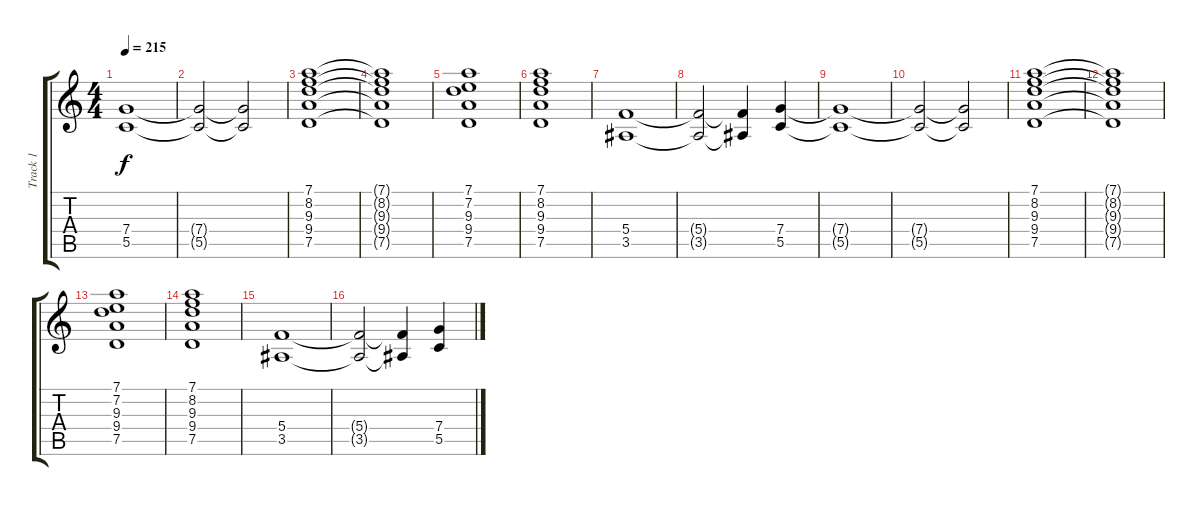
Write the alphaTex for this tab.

\track ("Track 1" "Track 1") {instrument distortionguitar}
\staff {score tabs}
\tuning (D4 A3 F3 C3 G2 D2) {hide}
\ts (4 4)
\tempo 215
\clef g2
\ks c
(7.4{t} 5.5{t}).1{dy f} |
(7.4{t} 5.5{t}).2 (7.4{t} 5.5{t}).2 |
(7.1 8.2 9.3 9.4 7.5).1 |
(7.1{t} 8.2{t} 9.3{t} 9.4{t} 7.5{t}).1 |
(7.1 7.2 9.3 9.4 7.5).1 |
(7.1 8.2 9.3 9.4 7.5).1 |
(5.4 3.5).1 |
(5.4{t} 3.5{t}).2 (5.4{t} 3.5{t}).4 (7.4 5.5).4 |
(7.4{t} 5.5{t}).1 |
(7.4{t} 5.5{t}).2 (7.4{t} 5.5{t}).2 |
(7.1 8.2 9.3 9.4 7.5).1 |
(7.1{t} 8.2{t} 9.3{t} 9.4{t} 7.5{t}).1 |
(7.1 7.2 9.3 9.4 7.5).1 |
(7.1 8.2 9.3 9.4 7.5).1 |
(5.4 3.5).1 |
(5.4{t} 3.5{t}).2 (5.4{t} 3.5{t}).4 (7.4 5.5).4
